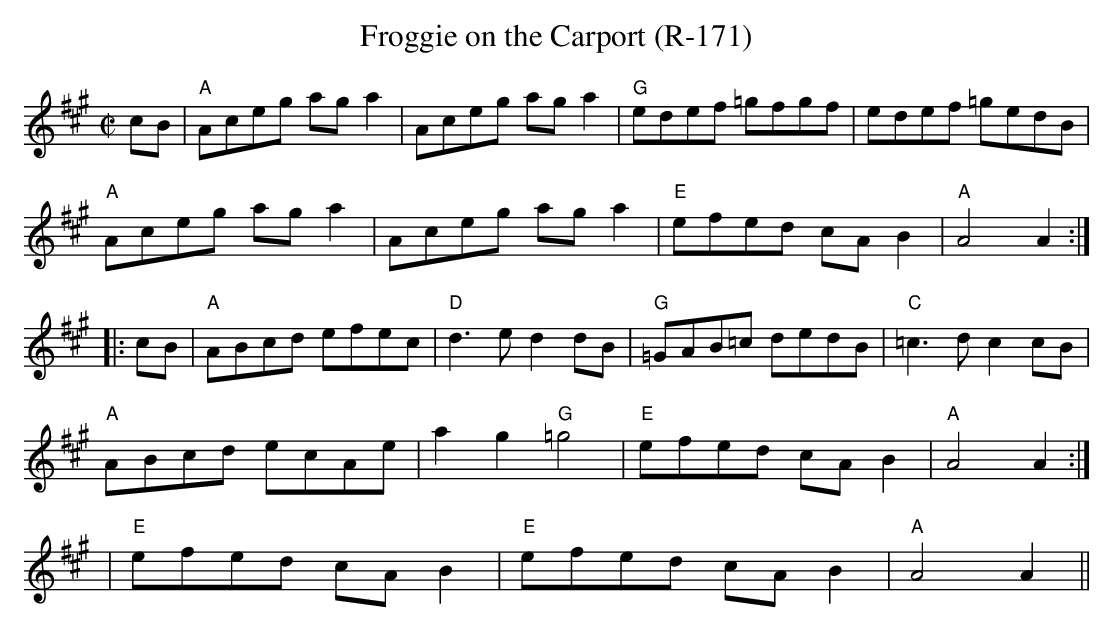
X:1
T: Froggie on the Carport (R-171)
M: C|
L: 1/8
K: A
cB|"A"Aceg aga2|Aceg aga2|"G"edef =gfgf|edef =gedB|
"A"Aceg aga2 |Aceg aga2 |"E"efed cAB2|"A"A4 A2:|
|:cB|"A"ABcd efec|"D"d3e d2dB |"G"=GAB=c dedB|"C"=c3d c2cB|
"A"ABcd ecAe|a2g2 "G"=g4 |"E"efed cAB2 |"A"A4 A2:|
|"E"efed cAB2 |"E"efed cAB2|"A"A4 A2||

$SmallLMargin
$SmallRMargin
